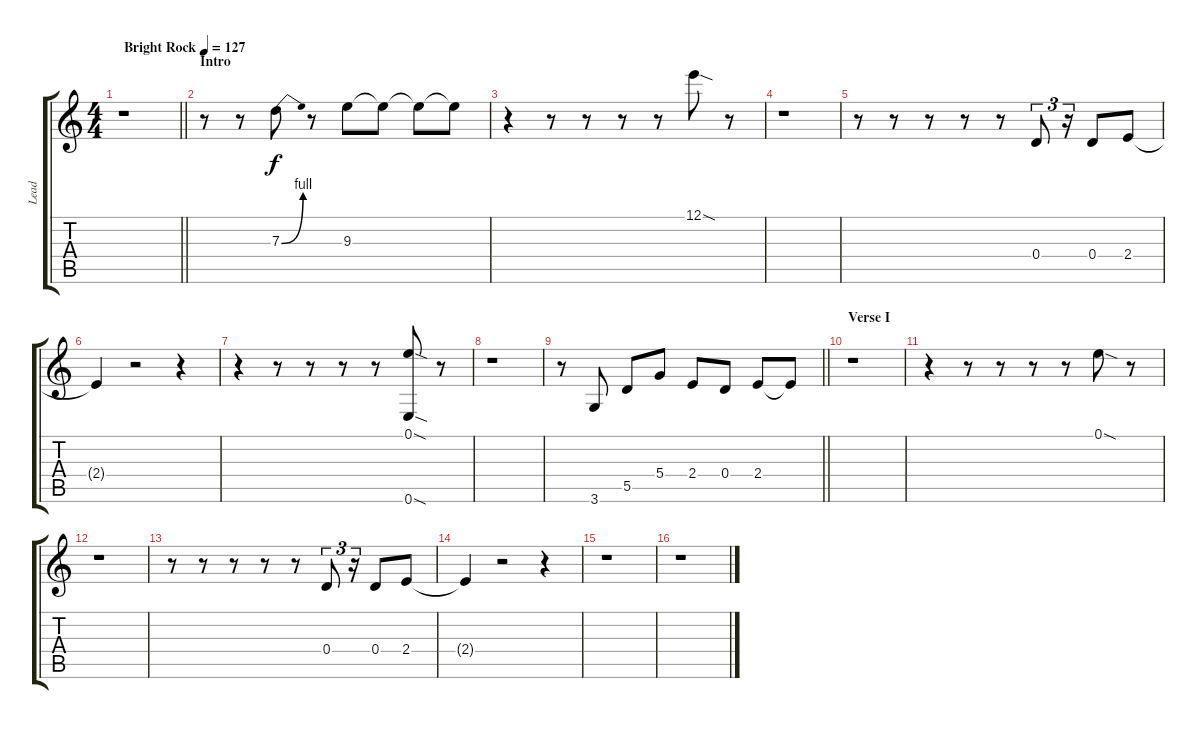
\track ("Lead" "Lead") {instrument overdrivenguitar}
\staff {score tabs}
\tuning (E4 B3 G3 D3 A2 E2) {hide}
\ts (4 4)
\tempo (127 "Bright Rock")
\clef g2
\barLineRight lightlight
\ks c
r.1{dy f instrument overdrivenguitar} |
\section ("" "Intro")
r.8 r.8 7.3{be (bend 0 0 60 4)}.8 r.8 9.3.8 9.3{t}.8 9.3{t}.8 9.3{t}.8 |
r.4 r.8 r.8 r.8 r.8 12.1{sod}.8 r.8 |
r.1 |
r.8 r.8 r.8 r.8 r.8 0.4.8{tu (3 2)} r.16{tu (3 2)} 0.4.8 2.4.8 |
2.4{t}.4 r.2 r.4 |
r.4 r.8 r.8 r.8 r.8 (0.1{sod} 0.6{sod}).8 r.8 |
r.1 |
\barLineRight lightlight
r.8 3.6.8 5.5.8 5.4.8 2.4.8 0.4.8 2.4.8 2.4{t}.8 |
\section ("" "Verse I")
r.1 |
r.4 r.8 r.8 r.8 r.8 0.1{sod}.8 r.8 |
r.1 |
r.8 r.8 r.8 r.8 r.8 0.4.8{tu (3 2)} r.16{tu (3 2)} 0.4.8 2.4.8 |
2.4{t}.4 r.2 r.4 |
r.1 |
r.1
